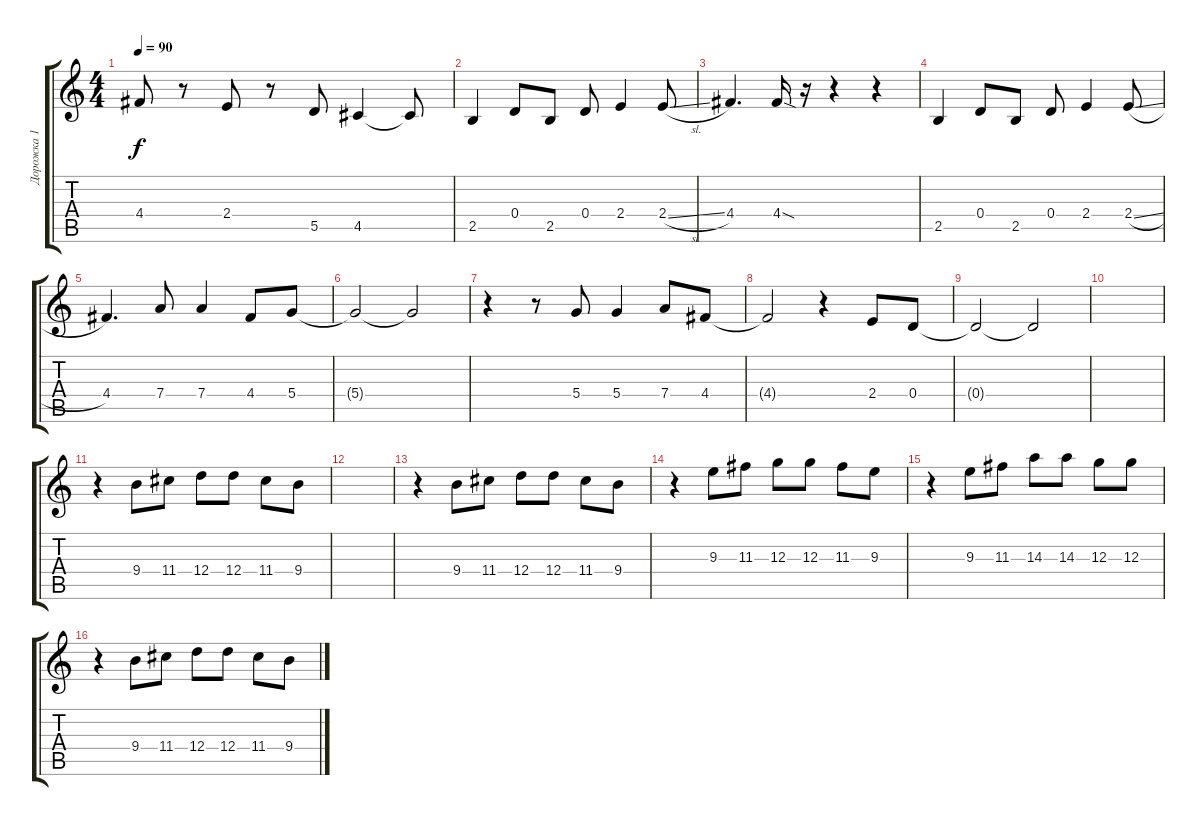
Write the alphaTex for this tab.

\track ("Дорожка 1" "Дорожка 1") {instrument acousticguitarsteel}
\staff {score tabs}
\tuning (E4 B3 G3 D3 A2 E2) {hide}
\ts (4 4)
\tempo 90
\clef g2
\ks c
4.4.8{dy f} r.8 2.4.8 r.8 5.5.8 4.5.4 4.5{t}.8 |
2.5.4{instrument acousticguitarsteel} 0.4.8 2.5.8 0.4.8 2.4.4 2.4{sl}.8 |
4.4.4{d} 4.4{sod}.16 r.16 r.4 r.4 |
2.5.4 0.4.8 2.5.8 0.4.8 2.4.4 2.4{sl}.8 |
4.4.4{d} 7.4.8 7.4.4 4.4.8 5.4.8 |
5.4{t}.2 5.4{t}.2 |
r.4 r.8 5.4.8 5.4.4 7.4.8 4.4.8 |
4.4{t}.2 r.4 2.4.8 0.4.8 |
0.4{t}.2 0.4{t}.2 |
|
r.4 9.4.8 11.4.8 12.4.8 12.4.8 11.4.8 9.4.8 |
|
r.4 9.4.8 11.4.8 12.4.8 12.4.8 11.4.8 9.4.8 |
r.4 9.3.8 11.3.8 12.3.8 12.3.8 11.3.8 9.3.8 |
r.4 9.3.8 11.3.8 14.3.8 14.3.8 12.3.8 12.3.8 |
r.4 9.4.8 11.4.8 12.4.8 12.4.8 11.4.8 9.4.8
